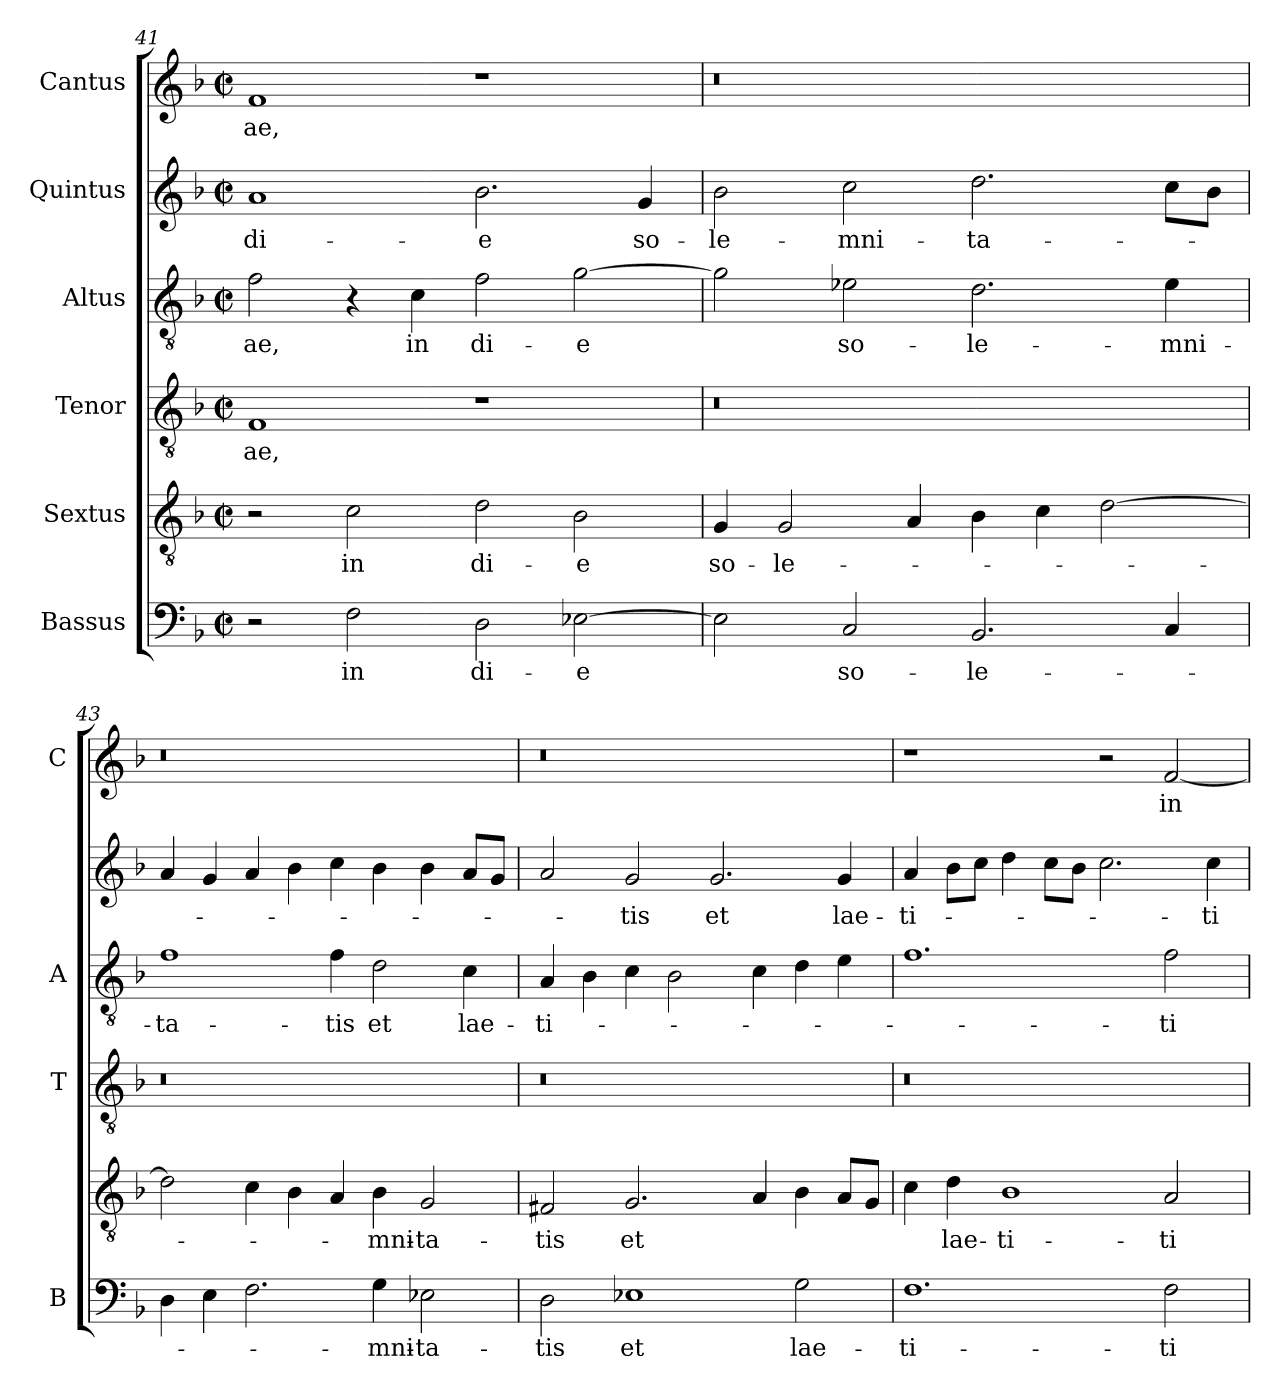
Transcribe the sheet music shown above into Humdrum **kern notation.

**kern	**text	**kern	**text	**kern	**text	**kern	**text	**kern	**text	**kern	**text
*part6	*part6	*part5	*part5	*part4	*part4	*part3	*part3	*part2	*part2	*part1	*part1
*staff6	*staff6	*staff5	*staff5	*staff4	*staff4	*staff3	*staff3	*staff2	*staff2	*staff1	*staff1
*I"Bassus	*	*I"Sextus	*	*I"Tenor	*	*I"Altus	*	*I"Quintus	*	*I"Cantus	*
*I'B	*	*	*	*I'T	*	*I'A	*	*	*	*I'C	*
*clefF4	*	*clefGv2	*	*clefGv2	*	*clefGv2	*	*clefG2	*	*clefG2	*
*k[b-]	*	*k[b-]	*	*k[b-]	*	*k[b-]	*	*k[b-]	*	*k[b-]	*
*F:	*	*F:	*	*F:	*	*F:	*	*F:	*	*F:	*
*M2/2	*	*M2/2	*	*M2/2	*	*M2/2	*	*M2/2	*	*M2/2	*
*met(c|)	*	*met(c|)	*	*met(c|)	*	*met(c|)	*	*met(c|)	*	*met(c|)	*
=41	=41	=41	=41	=41	=41	=41	=41	=41	=41	=41	=41
2r	.	2r	.	1F	-ae,	2f\	-ae,	1a	di-	1f	-ae,
2F\	in	2c\	in	.	.	4r	.	.	.	.	.
.	.	.	.	.	.	4c\	in	.	.	.	.
2D\	di-	2d\	di-	1r	.	2f\	di-	2.b-\	-e	1r	.
[2E-X\	-e	2B-\	-e	.	.	[2g\	-e	.	.	.	.
.	.	.	.	.	.	.	.	4g/	so-	.	.
!!LO:LB:g=z
=42	=42	=42	=42	=42	=42	=42	=42	=42	=42	=42	=42
2E-\]	.	4G/	so-	0r	.	2g\]	.	2b-\	-le-	0r	.
.	.	2G/	-le-	.	.	.	.	.	.	.	.
2C/	so-	.	.	.	.	2e-X\	so-	2cc\	-mni-	.	.
.	.	4A/	.	.	.	.	.	.	.	.	.
2.BB-/	-le-	4B-\	.	.	.	2.d\	-le-	2.dd\	-ta-	.	.
.	.	4c\	.	.	.	.	.	.	.	.	.
.	.	[2d\	.	.	.	.	.	.	.	.	.
4C/	.	.	.	.	.	4e-\	-mni-	8cc\L	.	.	.
.	.	.	.	.	.	.	.	8b-\J	.	.	.
=43	=43	=43	=43	=43	=43	=43	=43	=43	=43	=43	=43
4D\	.	2d\]	.	0r	.	1f	-ta-	4a/	.	0r	.
4E\	.	.	.	.	.	.	.	4g/	.	.	.
2.F\	.	4c\	.	.	.	.	.	4a/	.	.	.
.	.	4B-\	.	.	.	.	.	4b-\	.	.	.
.	.	4A/	.	.	.	4f\	-tis	4cc\	.	.	.
4G\	-mni-	4B-\	-mni-	.	.	2d\	et	4b-\	.	.	.
2E-X\	-ta-	2G/	-ta-	.	.	.	.	4b-\	.	.	.
.	.	.	.	.	.	4c\	lae-	8a/L	.	.	.
.	.	.	.	.	.	.	.	8g/J	.	.	.
=44	=44	=44	=44	=44	=44	=44	=44	=44	=44	=44	=44
2D\	-tis	2F#X/	-tis	0r	.	4A/	-ti-	2a/	.	0r	.
.	.	.	.	.	.	4B-\	.	.	.	.	.
1E-X	et	2.G/	et	.	.	4c\	.	2g/	-tis	.	.
.	.	.	.	.	.	2B-\	.	.	.	.	.
.	.	.	.	.	.	.	.	2.g/	et	.	.
.	.	4A/	.	.	.	4c\	.	.	.	.	.
2G\	lae-	4B-\	.	.	.	4d\	.	.	.	.	.
.	.	8A/L	.	.	.	4e\	.	4g/	lae-	.	.
.	.	8G/J	.	.	.	.	.	.	.	.	.
!!LO:PB:g=z
=45	=45	=45	=45	=45	=45	=45	=45	=45	=45	=45	=45
1.F	-ti-	4c\	.	0r	.	1.f	.	4a/	-ti-	1r	.
.	.	4d\	lae-	.	.	.	.	8b-\L	.	.	.
.	.	.	.	.	.	.	.	8cc\J	.	.	.
.	.	1B-	-ti-	.	.	.	.	4dd\	.	.	.
.	.	.	.	.	.	.	.	8cc\L	.	.	.
.	.	.	.	.	.	.	.	8b-\J	.	.	.
.	.	.	.	.	.	.	.	2.cc\	.	2r	.
2F\	-ti-	2A/	-ti-	.	.	2f\	-ti-	.	.	[2f/	in
.	.	.	.	.	.	.	.	4cc\	-ti-	.	.
=	=	=	=	=	=	=	=	=	=	=	=
*-	*-	*-	*-	*-	*-	*-	*-	*-	*-	*-	*-
